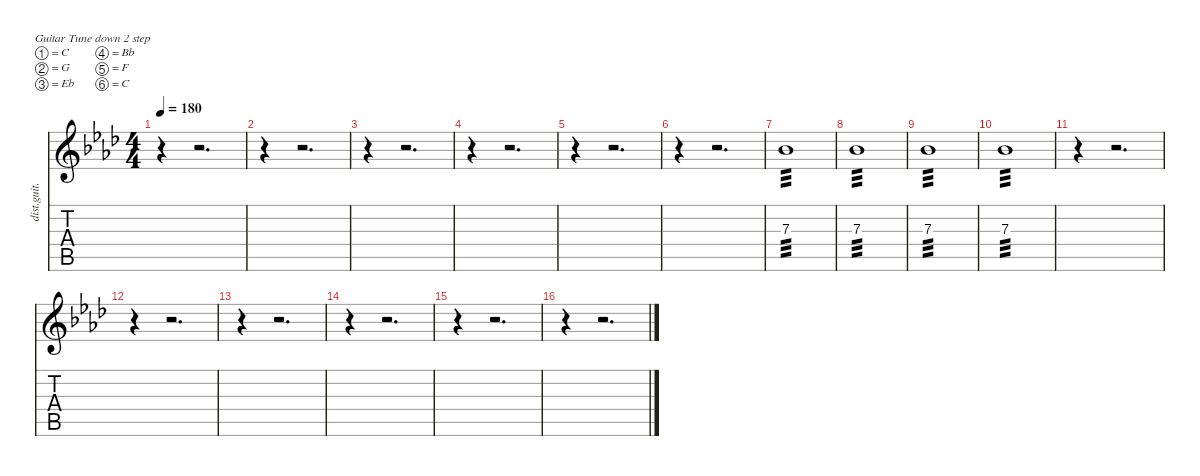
\defaultSystemsLayout 4
\hideDynamics
\bracketExtendMode nobrackets
\otherSystemsTrackNameOrientation horizontal
\track ("Gtr. 2" "dist.guit.") {instrument distortionguitar}
\staff {score tabs}
\tuning (C4 G3 Eb3 Bb2 F2 C2)
\ts (4 4)
\tempo 180
\clef g2
\ks fminor
r.4{dy f beam Down} r.2{d beam Down} |
r.4{beam Down} r.2{d beam Down} |
r.4{beam Down} r.2{d beam Down} |
r.4{beam Down} r.2{d beam Down} |
r.4{beam Down} r.2{d beam Down} |
r.4{beam Down} r.2{d beam Down} |
7.3{acc b}.1{tp 3 beam Down} |
7.3{acc b}.1{tp 3 beam Down} |
7.3{acc b}.1{tp 3 beam Down} |
7.3{acc b}.1{tp 3 beam Down} |
r.4{beam Down} r.2{d beam Down} |
r.4{beam Down} r.2{d beam Down} |
r.4{beam Down} r.2{d beam Down} |
r.4{beam Down} r.2{d beam Down} |
r.4{beam Down} r.2{d beam Down} |
r.4{beam Down} r.2{d beam Down}
